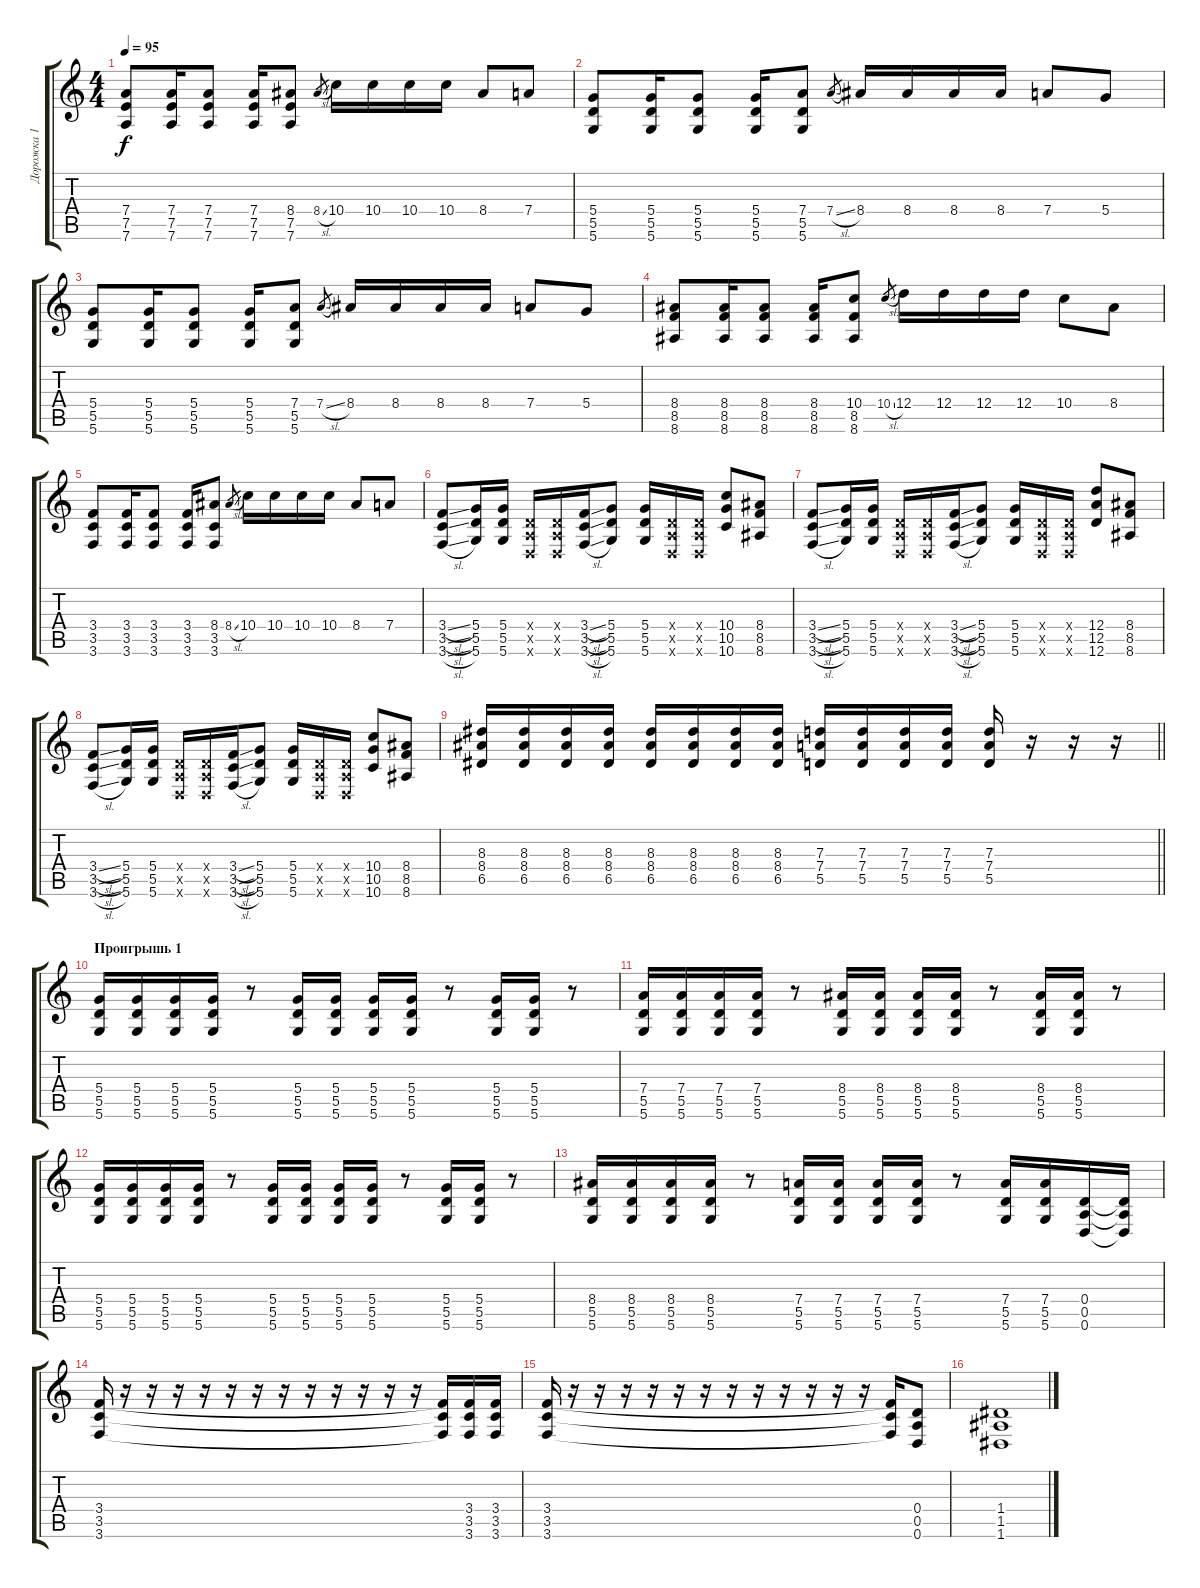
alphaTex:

\track ("Дорожка 1" "Дорожка 1") {instrument distortionguitar}
\staff {score tabs}
\tuning (E4 B3 G3 D3 A2 D2) {hide}
\ts (4 4)
\tempo 95
\clef g2
\ks c
(7.4 7.5 7.6).8{dy f} (7.4 7.5 7.6).16 (7.4 7.5 7.6).8 (7.4 7.5 7.6).16 (8.4 7.5 7.6).8 8.4{sl}.8{gr} 10.4.16 10.4.16 10.4.16 10.4.16 8.4.8 7.4.8 |
(5.4 5.5 5.6).8 (5.4 5.5 5.6).16 (5.4 5.5 5.6).8 (5.4 5.5 5.6).16 (7.4 5.5 5.6).8 7.4{sl}.8{gr} 8.4.16 8.4.16 8.4.16 8.4.16 7.4.8 5.4.8 |
(5.4 5.5 5.6).8 (5.4 5.5 5.6).16 (5.4 5.5 5.6).8 (5.4 5.5 5.6).16 (7.4 5.5 5.6).8 7.4{sl}.8{gr} 8.4.16 8.4.16 8.4.16 8.4.16 7.4.8 5.4.8 |
(8.4 8.5 8.6).8 (8.4 8.5 8.6).16 (8.4 8.5 8.6).8 (8.4 8.5 8.6).16 (10.4 8.5 8.6).8 10.4{sl}.8{gr} 12.4.16 12.4.16 12.4.16 12.4.16 10.4.8 8.4.8 |
(3.4 3.5 3.6).8 (3.4 3.5 3.6).16 (3.4 3.5 3.6).8 (3.4 3.5 3.6).16 (8.4 3.5 3.6).8 8.4{sl}.8{gr} 10.4.16 10.4.16 10.4.16 10.4.16 8.4.8 7.4.8 |
(3.4{sl} 3.5{sl} 3.6{sl}).8 (5.4 5.5 5.6).16 (5.4 5.5 5.6).16 (0.4{x} 0.5{x} 0.6{x}).16 (0.4{x} 0.5{x} 0.6{x}).16 (3.4{sl} 3.5{sl} 3.6{sl}).16 (5.4 5.5 5.6).8 (5.4 5.5 5.6).16 (0.4{x} 0.5{x} 0.6{x}).16 (0.4{x} 0.5{x} 0.6{x}).16 (10.4 10.5 10.6).8 (8.4 8.5 8.6).8 |
(3.4{sl} 3.5{sl} 3.6{sl}).8 (5.4 5.5 5.6).16 (5.4 5.5 5.6).16 (0.4{x} 0.5{x} 0.6{x}).16 (0.4{x} 0.5{x} 0.6{x}).16 (3.4{sl} 3.5{sl} 3.6{sl}).16 (5.4 5.5 5.6).8 (5.4 5.5 5.6).16 (0.4{x} 0.5{x} 0.6{x}).16 (0.4{x} 0.5{x} 0.6{x}).16 (12.4 12.5 12.6).8 (8.4 8.5 8.6).8 |
(3.4{sl} 3.5{sl} 3.6{sl}).8 (5.4 5.5 5.6).16 (5.4 5.5 5.6).16 (0.4{x} 0.5{x} 0.6{x}).16 (0.4{x} 0.5{x} 0.6{x}).16 (3.4{sl} 3.5{sl} 3.6{sl}).16 (5.4 5.5 5.6).8 (5.4 5.5 5.6).16 (0.4{x} 0.5{x} 0.6{x}).16 (0.4{x} 0.5{x} 0.6{x}).16 (10.4 10.5 10.6).8 (8.4 8.5 8.6).8 |
\barLineRight lightlight
(8.3 8.4 6.5).16 (8.3 8.4 6.5).16 (8.3 8.4 6.5).16 (8.3 8.4 6.5).16 (8.3 8.4 6.5).16 (8.3 8.4 6.5).16 (8.3 8.4 6.5).16 (8.3 8.4 6.5).16 (7.3 7.4 5.5).16 (7.3 7.4 5.5).16 (7.3 7.4 5.5).16 (7.3 7.4 5.5).16 (7.3 7.4 5.5).16 r.16 r.16 r.16 |
\section ("" "Проигрышь 1")
(5.4 5.5 5.6).16 (5.4 5.5 5.6).16 (5.4 5.5 5.6).16 (5.4 5.5 5.6).16 r.8 (5.4 5.5 5.6).16 (5.4 5.5 5.6).16 (5.4 5.5 5.6).16 (5.4 5.5 5.6).16 r.8 (5.4 5.5 5.6).16 (5.4 5.5 5.6).16 r.8 |
(7.4 5.5 5.6).16 (7.4 5.5 5.6).16 (7.4 5.5 5.6).16 (7.4 5.5 5.6).16 r.8 (8.4 5.5 5.6).16 (8.4 5.5 5.6).16 (8.4 5.5 5.6).16 (8.4 5.5 5.6).16 r.8 (8.4 5.5 5.6).16 (8.4 5.5 5.6).16 r.8 |
(5.4 5.5 5.6).16 (5.4 5.5 5.6).16 (5.4 5.5 5.6).16 (5.4 5.5 5.6).16 r.8 (5.4 5.5 5.6).16 (5.4 5.5 5.6).16 (5.4 5.5 5.6).16 (5.4 5.5 5.6).16 r.8 (5.4 5.5 5.6).16 (5.4 5.5 5.6).16 r.8 |
(8.4 5.5 5.6).16 (8.4 5.5 5.6).16 (8.4 5.5 5.6).16 (8.4 5.5 5.6).16 r.8 (7.4 5.5 5.6).16 (7.4 5.5 5.6).16 (7.4 5.5 5.6).16 (7.4 5.5 5.6).16 r.8 (7.4 5.5 5.6).16 (7.4 5.5 5.6).16 (0.4 0.5 0.6).16 (0.4{t} 0.5{t} 0.6{t}).16 |
(3.4 3.5 3.6).16 r.16 r.16 r.16 r.16 r.16 r.16 r.16 r.16 r.16 r.16 r.16 r.16 (3.4{t} 3.5{t} 3.6{t}).16 (3.4 3.5 3.6).16 (3.4 3.5 3.6).16 |
(3.4 3.5 3.6).16 r.16 r.16 r.16 r.16 r.16 r.16 r.16 r.16 r.16 r.16 r.16 r.16 (3.4{t} 3.5{t} 3.6{t}).16 (0.4 0.5 0.6).8 |
(1.4 1.5 1.6).1
